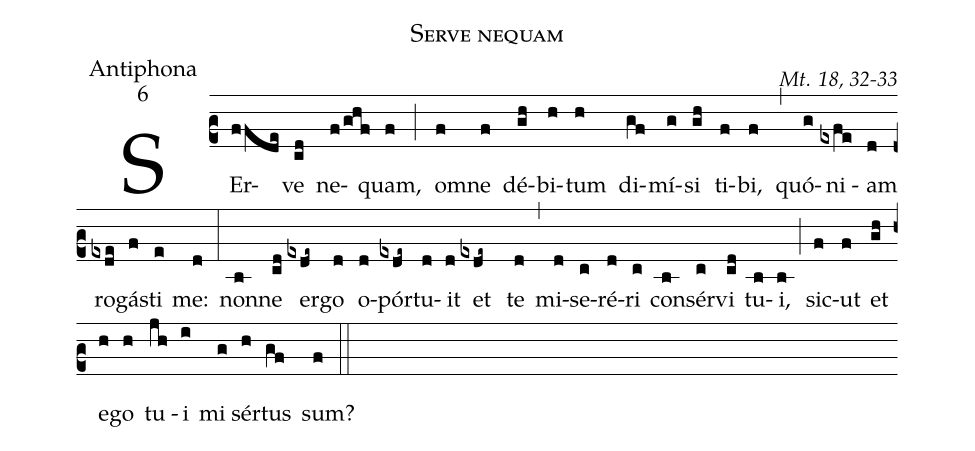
name:Serve nequam;
office-part:Antiphona;
mode:6;
commentary:Mt. 18, 32-33;
%%
(c2)
SEr(ffde)ve(cd) ne(f/ghf)quam,(f) (;)
o(f)mne(f) dé(gh)bi(h)tum(h) di(gf)mí(g)si(gh) ti(f)bi,(f) (,)
quó(g)ni (exfe)am(d) ro(exde)gá(f)sti(e) me:(d) (:)
non(b)ne (cd) er(exde~)go(d) o(d)pór(exde~)tu(d)it(d) et (exde~) te(d) (,)
mi(d)se(c)ré(d)ri(c) con(b)sér(c)vi(cd) tu(b)i,(b) (;)
sic(f)ut(f) et(gh) e(h)go(h) tu (jh)i(i) mi (g)sér(h)tus(gf) sum?(f) (::)
